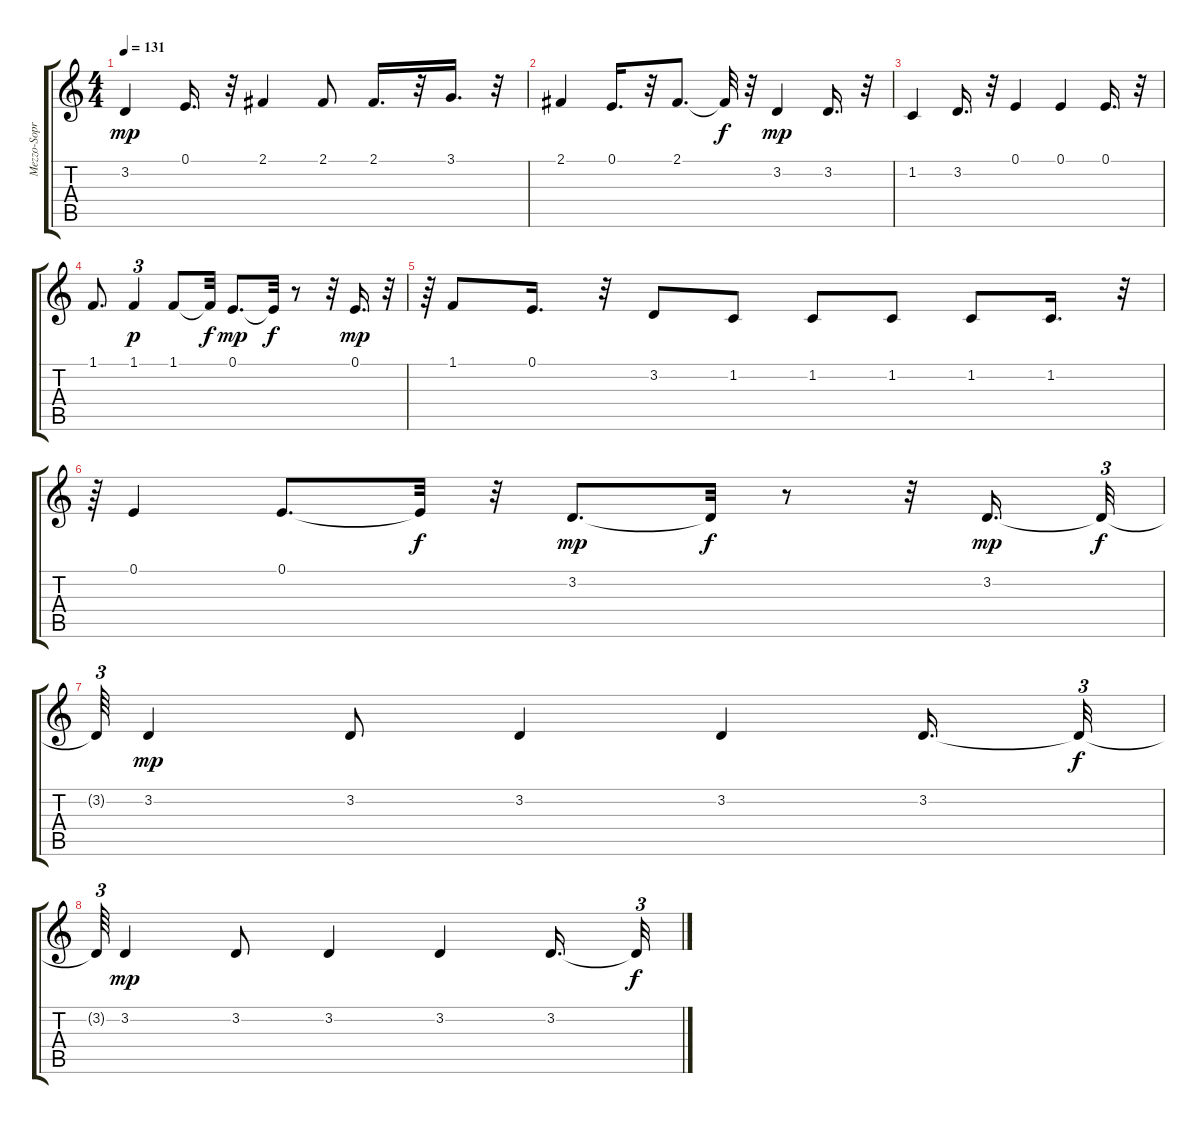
\track ("Mezzo-Soprano" "Mezzo-Sopr") {instrument clarinet}
\staff {score tabs}
\tuning (E4 B3 G3 D3 A2 E2) {hide}
\ts (4 4)
\tempo 131
\clef g2
\ks c
3.2.4{dy mp} 0.1.16{d} r.32 2.1.4 2.1.8 2.1.16{d} r.32 3.1.16{d} r.32 |
2.1.4 0.1.16{d} r.32 2.1.8{d} 2.1{t}.32{dy f} r.32 3.2.4{dy mp} 3.2.16{d} r.32 |
1.2.4 3.2.16{d} r.32 0.1.4 0.1.4 0.1.16{d} r.32 |
1.1.8{d} 1.1.4{tu (3 2) dy p} 1.1.8 1.1{t}.32{dy f} 0.1.8{d dy mp} 0.1{t}.32{dy f} r.8 r.32 0.1.16{d dy mp} r.32{tu (3 2)} |
r.64{tu (3 2)} 1.1.8 0.1.16{d} r.32 3.2.8 1.2.8 1.2.8 1.2.8 1.2.8 1.2.16{d} r.32{tu (3 2)} |
r.64{tu (3 2)} 0.1.4 0.1.8{d} 0.1{t}.32{dy f} r.32 3.2.8{d dy mp} 3.2{t}.32{dy f} r.8 r.32 3.2.16{d dy mp} 3.2{t}.32{tu (3 2) dy f} |
3.2{t}.64{tu (3 2)} 3.2.4{dy mp} 3.2.8 3.2.4 3.2.4 3.2.16{d} 3.2{t}.32{tu (3 2) dy f} |
3.2{t}.64{tu (3 2)} 3.2.4{dy mp} 3.2.8 3.2.4 3.2.4 3.2.16{d} 3.2{t}.32{tu (3 2) dy f}
